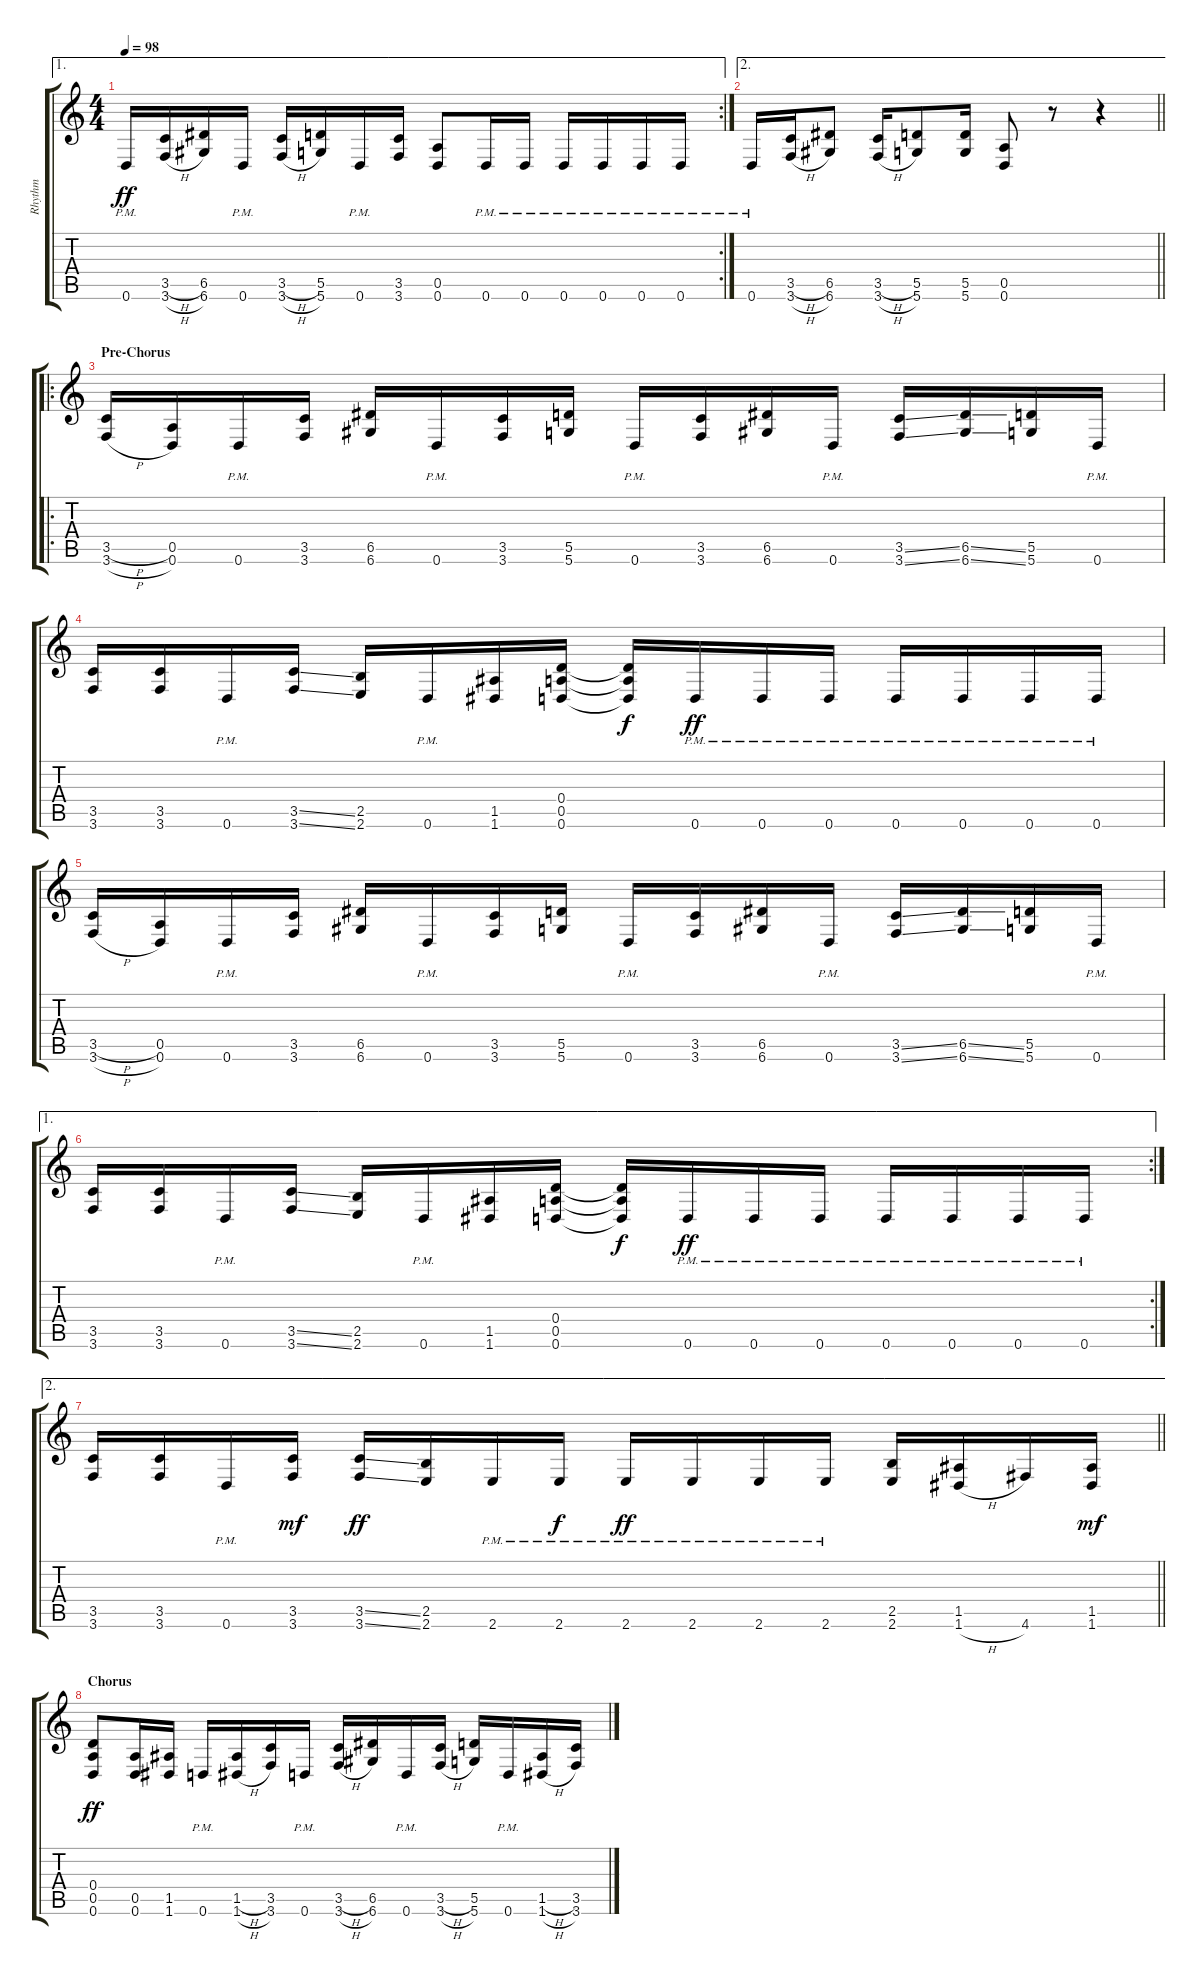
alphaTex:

\track ("Rhythm" "Rhythm") {instrument distortionguitar}
\staff {score tabs}
\tuning (E4 B3 G3 D3 A2 D2) {hide}
\ae 1
\rc 2
\ts (4 4)
\tempo 98
\clef g2
\ks c
0.6{pm}.16{dy ff} (3.5{h} 3.6{h}).16 (6.5 6.6).16 0.6{pm}.16 (3.5{h} 3.6{h}).16 (5.5 5.6).16 0.6{pm}.16 (3.5 3.6).16 (0.5 0.6).8 0.6{pm}.16 0.6{pm}.16 0.6{pm}.16 0.6{pm}.16 0.6{pm}.16 0.6{pm}.16 |
\ae 2
\barLineRight lightlight
0.6{pm}.16 (3.5{h} 3.6{h}).16 (6.5 6.6).8 (3.5{h} 3.6{h}).16 (5.5 5.6).8 (5.5 5.6).16 (0.5 0.6).8 r.8 r.4 |
\ro
\section ("" "Pre-Chorus")
(3.5{h} 3.6{h}).16{volume 12} (0.5 0.6).16 0.6{pm}.16 (3.5 3.6).16 (6.5 6.6).16 0.6{pm}.16 (3.5 3.6).16 (5.5 5.6).16 0.6{pm}.16 (3.5 3.6).16 (6.5 6.6).16 0.6{pm}.16 (3.5{ss} 3.6{ss}).16 (6.5{ss} 6.6{ss}).16 (5.5 5.6).16 0.6{pm}.16 |
(3.5 3.6).16 (3.5 3.6).16 0.6{pm}.16 (3.5{ss} 3.6{ss}).16 (2.5 2.6).16 0.6{pm}.16 (1.5 1.6).16 (0.4 0.5 0.6).16 (0.4{t} 0.5{t} 0.6{t}).16{dy f} 0.6{pm}.16{dy ff} 0.6{pm}.16 0.6{pm}.16 0.6{pm}.16 0.6{pm}.16 0.6{pm}.16 0.6{pm}.16 |
(3.5{h} 3.6{h}).16{volume 12} (0.5 0.6).16 0.6{pm}.16 (3.5 3.6).16 (6.5 6.6).16 0.6{pm}.16 (3.5 3.6).16 (5.5 5.6).16 0.6{pm}.16 (3.5 3.6).16 (6.5 6.6).16 0.6{pm}.16 (3.5{ss} 3.6{ss}).16 (6.5{ss} 6.6{ss}).16 (5.5 5.6).16 0.6{pm}.16 |
\ae 1
\rc 2
(3.5 3.6).16 (3.5 3.6).16 0.6{pm}.16 (3.5{ss} 3.6{ss}).16 (2.5 2.6).16 0.6{pm}.16 (1.5 1.6).16 (0.4 0.5 0.6).16 (0.4{t} 0.5{t} 0.6{t}).16{dy f} 0.6{pm}.16{dy ff} 0.6{pm}.16 0.6{pm}.16 0.6{pm}.16 0.6{pm}.16 0.6{pm}.16 0.6{pm}.16 |
\ae 2
\barLineRight lightlight
(3.5 3.6).16 (3.5 3.6).16 0.6{pm}.16 (3.5 3.6).16{dy mf} (3.5{ss} 3.6{ss}).16{dy ff} (2.5 2.6).16 2.6{pm}.16 2.6{pm}.16{dy f} 2.6{pm}.16{dy ff} 2.6{pm}.16 2.6{pm}.16 2.6{pm}.16 (2.5 2.6).16 (1.5 1.6{h}).16 4.6.16 (1.5 1.6).16{dy mf} |
\section ("" "Chorus")
(0.4 0.5 0.6).8{dy ff} (0.5 0.6).16 (1.5 1.6).16 0.6{pm}.16 (1.5{h} 1.6{h}).16 (3.5 3.6).16 0.6{pm}.16 (3.5{h} 3.6{h}).16 (6.5 6.6).16 0.6{pm}.16 (3.5{h} 3.6{h}).16 (5.5 5.6).16 0.6{pm}.16 (1.5{h} 1.6{h}).16 (3.5 3.6).16
